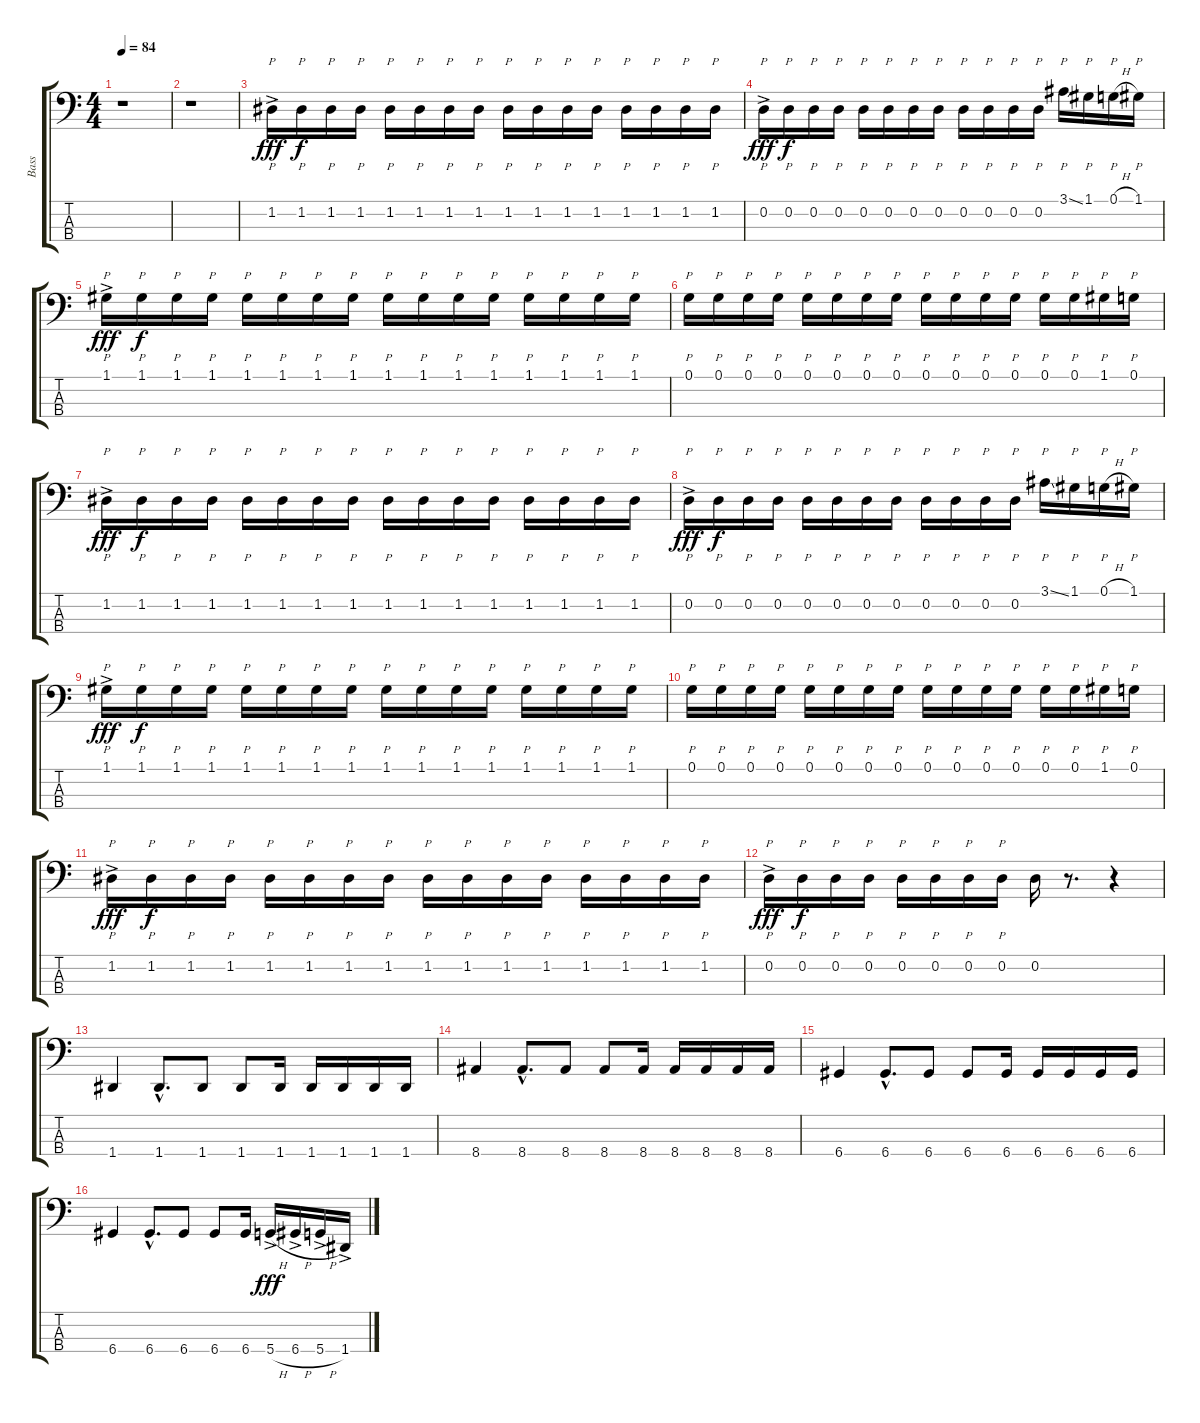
\track ("Bass" "Bass") {instrument electricbassfinger}
\staff {score tabs}
\tuning (G2 D2 A1 D1) {hide}
\ts (4 4)
\tempo 84
\clef f4
\ks c
r.1{dy fff instrument electricbassfinger} |
r.1 |
1.2{ac}.16{p} 1.2.16{p dy f} 1.2.16{p} 1.2.16{p} 1.2.16{p} 1.2.16{p} 1.2.16{p} 1.2.16{p} 1.2.16{p} 1.2.16{p} 1.2.16{p} 1.2.16{p} 1.2.16{p} 1.2.16{p} 1.2.16{p} 1.2.16{p} |
0.2{ac}.16{p dy fff} 0.2.16{p dy f} 0.2.16{p} 0.2.16{p} 0.2.16{p} 0.2.16{p} 0.2.16{p} 0.2.16{p} 0.2.16{p} 0.2.16{p} 0.2.16{p} 0.2.16{p} 3.1{ss}.16{p} 1.1.16{p} 0.1{h}.16{p} 1.1.16{p} |
1.1{ac}.16{p dy fff} 1.1.16{p dy f} 1.1.16{p} 1.1.16{p} 1.1.16{p} 1.1.16{p} 1.1.16{p} 1.1.16{p} 1.1.16{p} 1.1.16{p} 1.1.16{p} 1.1.16{p} 1.1.16{p} 1.1.16{p} 1.1.16{p} 1.1.16{p} |
0.1.16{p} 0.1.16{p} 0.1.16{p} 0.1.16{p} 0.1.16{p} 0.1.16{p} 0.1.16{p} 0.1.16{p} 0.1.16{p} 0.1.16{p} 0.1.16{p} 0.1.16{p} 0.1.16{p} 0.1.16{p} 1.1.16{p} 0.1.16{p} |
1.2{ac}.16{p dy fff} 1.2.16{p dy f} 1.2.16{p} 1.2.16{p} 1.2.16{p} 1.2.16{p} 1.2.16{p} 1.2.16{p} 1.2.16{p} 1.2.16{p} 1.2.16{p} 1.2.16{p} 1.2.16{p} 1.2.16{p} 1.2.16{p} 1.2.16{p} |
0.2{ac}.16{p dy fff} 0.2.16{p dy f} 0.2.16{p} 0.2.16{p} 0.2.16{p} 0.2.16{p} 0.2.16{p} 0.2.16{p} 0.2.16{p} 0.2.16{p} 0.2.16{p} 0.2.16{p} 3.1{ss}.16{p} 1.1.16{p} 0.1{h}.16{p} 1.1.16{p} |
1.1{ac}.16{p dy fff} 1.1.16{p dy f} 1.1.16{p} 1.1.16{p} 1.1.16{p} 1.1.16{p} 1.1.16{p} 1.1.16{p} 1.1.16{p} 1.1.16{p} 1.1.16{p} 1.1.16{p} 1.1.16{p} 1.1.16{p} 1.1.16{p} 1.1.16{p} |
0.1.16{p} 0.1.16{p} 0.1.16{p} 0.1.16{p} 0.1.16{p} 0.1.16{p} 0.1.16{p} 0.1.16{p} 0.1.16{p} 0.1.16{p} 0.1.16{p} 0.1.16{p} 0.1.16{p} 0.1.16{p} 1.1.16{p} 0.1.16{p} |
1.2{ac}.16{p dy fff} 1.2.16{p dy f} 1.2.16{p} 1.2.16{p} 1.2.16{p} 1.2.16{p} 1.2.16{p} 1.2.16{p} 1.2.16{p} 1.2.16{p} 1.2.16{p} 1.2.16{p} 1.2.16{p} 1.2.16{p} 1.2.16{p} 1.2.16{p} |
0.2{ac}.16{p dy fff} 0.2.16{p dy f} 0.2.16{p} 0.2.16{p} 0.2.16{p} 0.2.16{p} 0.2.16{p} 0.2.16{p} 0.2.16 r.8{d} r.4 |
1.4.4 1.4{hac}.8{d} 1.4.8 1.4.8 1.4.16 1.4.16 1.4.16 1.4.16 1.4.16 |
8.4.4 8.4{hac}.8{d} 8.4.8 8.4.8 8.4.16 8.4.16 8.4.16 8.4.16 8.4.16 |
6.4.4 6.4{hac}.8{d} 6.4.8 6.4.8 6.4.16 6.4.16 6.4.16 6.4.16 6.4.16 |
6.4.4 6.4{hac}.8{d} 6.4.8 6.4.8 6.4.16 5.4{h ac}.16{dy fff} 6.4{h ac}.16 5.4{h ac}.16 1.4{ac}.16
